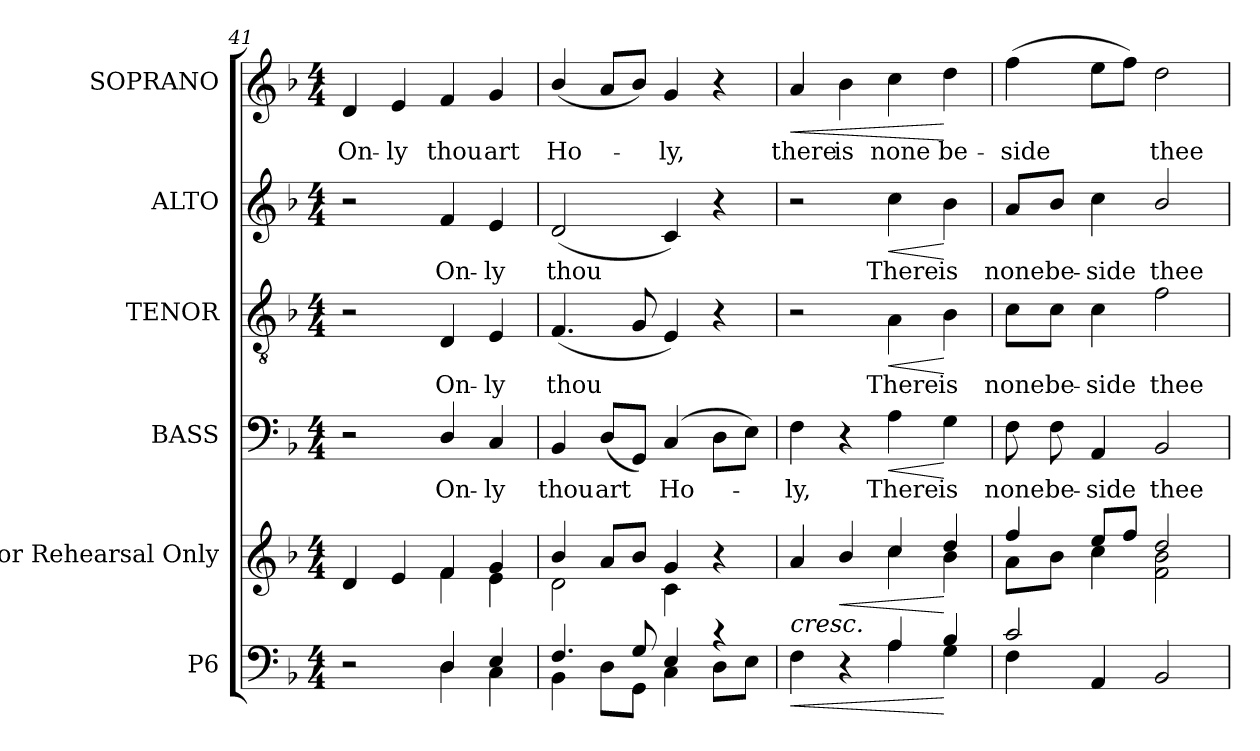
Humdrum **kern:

**kern	**dynam	**kern	**dynam	**kern	**text	**dynam	**kern	**text	**dynam	**kern	**text	**dynam	**kern	**text	**dynam
*part6	*part6	*part5	*part5	*part4	*part4	*part4	*part3	*part3	*part3	*part2	*part2	*part2	*part1	*part1	*part1
*staff6	*staff6	*staff5	*staff5	*staff4	*staff4	*staff4	*staff3	*staff3	*staff3	*staff2	*staff2	*staff2	*staff1	*staff1	*staff1
*I"P6	*	*I"For Rehearsal Only	*	*I"BASS	*	*	*I"TENOR	*	*	*I"ALTO	*	*	*I"SOPRANO	*	*
*	*	*	*	*I'B.	*	*	*I'T.	*	*	*I'A.	*	*	*I'S.	*	*
!!LO:PB:g=z
*clefF4	*	*clefG2	*	*clefF4	*	*	*clefGv2	*	*	*clefG2	*	*	*clefG2	*	*
*	*	*	*	*	*	*	*ITrd7c12	*	*	*	*	*	*	*	*
*k[b-]	*	*k[b-]	*	*k[b-]	*	*	*k[b-]	*	*	*k[b-]	*	*	*k[b-]	*	*
*F:	*	*F:	*	*F:	*	*	*F:	*	*	*F:	*	*	*F:	*	*
*M4/4	*	*M4/4	*	*M4/4	*	*	*M4/4	*	*	*M4/4	*	*	*M4/4	*	*
=41	=41	=41	=41	=41	=41	=41	=41	=41	=41	=41	=41	=41	=41	=41	=41
*^	*	*^	*	*	*	*	*	*	*	*	*	*	*	*	*
!	!	!	!	!	!	!	!	!	!	!	!	!	!	!	!	!LO:LY:b:color=#000000	!
2r	2ryy	.	4di/	2ryy	.	2r	.	.	2r	.	.	2r	.	.	4di/	On-	.
!	!	!	!	!	!	!	!	!	!	!	!	!	!	!	!	!LO:LY:b:color=#000000	!
.	.	.	4ei/	.	.	.	.	.	.	.	.	.	.	.	4ei/	-ly	.
!	!	!	!	!	!	!	!LO:LY:b:color=#000000	!	!	!	!	!	!	!	!	!	!
!	!	!	!	!	!	!	!	!	!	!LO:LY:b:color=#000000	!	!	!	!	!	!	!
!	!	!	!	!	!	!	!	!	!	!	!	!	!LO:LY:b:color=#000000	!	!	!	!
!	!	!	!	!	!	!	!	!	!	!	!	!	!	!	!	!LO:LY:b:color=#000000	!
4Di/	4Di\	.	4fi/	4fi\	.	4Di/	On-	.	4DDi/	On-	.	4fi/	On-	.	4fi/	thou	.
!	!	!	!	!	!	!	!LO:LY:b:color=#000000	!	!	!	!	!	!	!	!	!	!
!	!	!	!	!	!	!	!	!	!	!LO:LY:b:color=#000000	!	!	!	!	!	!	!
!	!	!	!	!	!	!	!	!	!	!	!	!	!LO:LY:b:color=#000000	!	!	!	!
!	!	!	!	!	!	!	!	!	!	!	!	!	!	!	!	!LO:LY:b:color=#000000	!
4Ei/	4Ci\	.	4gi/	4ei\	.	4Ci/	-ly	.	4EEi/	-ly	.	4ei/	-ly	.	4gi/	art	.
=42	=42	=42	=42	=42	=42	=42	=42	=42	=42	=42	=42	=42	=42	=42	=42	=42	=42
!	!	!	!	!	!	!	!LO:LY:b:color=#000000	!	!	!	!	!	!	!	!	!	!
!	!	!	!	!	!	!	!	!	!	!LO:LY:b:color=#000000	!	!	!	!	!	!	!
!	!	!	!	!	!	!	!	!	!	!	!	!	!LO:LY:b:color=#000000	!	!	!	!
!	!	!	!	!	!	!	!	!	!	!	!	!	!	!	!	!LO:LY:b:color=#000000	!
4.Fi/	4BB-i\	.	4b-i/	2di\	.	4BB-i/	thou	.	(4.FFi/	thou	.	(2di/	thou	.	(4b-i/	Ho-	.
!	!	!	!	!	!	!	!LO:LY:b:color=#000000	!	!	!	!	!	!	!	!	!	!
.	8Di\L	.	8ai/L	.	.	(8Di/L	art	.	.	.	.	.	.	.	8ai/L	.	.
8Gi/	8GGi\J	.	8b-i/J	.	.	8GGi/J)	.	.	8GGi/	.	.	.	.	.	8b-i/J)	.	.
!	!	!	!	!	!	!	!LO:LY:b:color=#000000	!	!	!	!	!	!	!	!	!	!
!	!	!	!	!	!	!	!	!	!	!	!	!	!	!	!	!LO:LY:b:color=#000000	!
4Ei/	4Ci\	.	4gi/	4ci\	.	(4Ci/	Ho-	.	4EEi/)	.	.	4ci/)	.	.	4gi/	-ly,	.
4r	8Di\L	.	4r	4ryy	.	8Di\L	.	.	4r	.	.	4r	.	.	4r	.	.
.	8Ei\J	.	.	.	.	8Ei\J)	.	.	.	.	.	.	.	.	.	.	.
=43	=43	=43	=43	=43	=43	=43	=43	=43	=43	=43	=43	=43	=43	=43	=43	=43	=43
!	!	!LO:HP:b	!	!	!LO:HP:b	!	!	!	!	!	!	!	!	!	!	!	!
!	!	!	!	!	!	!	!LO:LY:b:color=#000000	!	!	!	!	!	!	!	!	!	!
!	!	!	!	!	!	!	!	!	!	!	!	!	!	!	!	!LO:LY:b:color=#000000	!LO:HP:b
2ryy	4Fi\	<	4ai/	2ryy	<	4Fi\	-ly,	.	2r	.	.	2r	.	.	4ai/	there	<
!	!	!	!	!	!LO:HP:b	!	!	!	!	!	!	!	!	!	!	!	!
!	!	!	!	!	!	!	!	!	!	!	!	!	!	!	!	!LO:LY:b:color=#000000	!
.	4r	.	4b-i/	.	<	4r	.	.	.	.	.	.	.	.	4b-i\	is	.
!	!	!	!	!	!	!	!LO:LY:b:color=#000000	!LO:HP:b	!	!	!	!	!	!	!	!	!
!	!	!	!	!	!	!	!	!	!	!LO:LY:b:color=#000000	!LO:HP:b	!	!	!	!	!	!
!	!	!	!	!	!	!	!	!	!	!	!	!	!LO:LY:b:color=#000000	!LO:HP:b	!	!	!
!	!	!	!	!	!	!	!	!	!	!	!	!	!	!	!	!LO:LY:b:color=#000000	!
4Ai\	4Ai/	.	4cci/	4cci\	.	4Ai\	There	<	4AAi\	There	<	4cci\	There	<	4cci\	none	.
!	!	!	!	!	!	!	!LO:LY:b:color=#000000	!	!	!	!	!	!	!	!	!	!
!	!	!	!	!	!	!	!	!	!	!LO:LY:b:color=#000000	!	!	!	!	!	!	!
!	!	!	!	!	!	!	!	!	!	!	!	!	!LO:LY:b:color=#000000	!	!	!	!
!	!	!	!	!	!	!	!	!	!	!	!	!	!	!	!	!LO:LY:b:color=#000000	!
4B-i/	4Gi\	[	4ddi/	4b-i\	[ [	4Gi\	is	[	4BB-i\	is	[	4b-i\	is	[	4ddi\	be-	[
=44	=44	=44	=44	=44	=44	=44	=44	=44	=44	=44	=44	=44	=44	=44	=44	=44	=44
!	!	!	!	!	!	!	!LO:LY:b:color=#000000	!	!	!	!	!	!	!	!	!	!
!	!	!	!	!	!	!	!	!	!	!LO:LY:b:color=#000000	!	!	!	!	!	!	!
!	!	!	!	!	!	!	!	!	!	!	!	!	!LO:LY:b:color=#000000	!	!	!	!
!	!	!	!	!	!	!	!	!	!	!	!	!	!	!	!	!LO:LY:b:color=#000000	!
2ci/	4Fi\	.	4ffi/	8ai\L	.	8Fi\	none	.	8Ci\L	none	.	8ai/L	none	.	(4ffi\	-side	.
!	!	!	!	!	!	!	!LO:LY:b:color=#000000	!	!	!	!	!	!	!	!	!	!
!	!	!	!	!	!	!	!	!	!	!LO:LY:b:color=#000000	!	!	!	!	!	!	!
!	!	!	!	!	!	!	!	!	!	!	!	!	!LO:LY:b:color=#000000	!	!	!	!
.	.	.	.	8b-i\J	.	8Fi\	be-	.	8Ci\J	be-	.	8b-i/J	be-	.	.	.	.
!	!	!	!	!	!	!	!LO:LY:b:color=#000000	!	!	!	!	!	!	!	!	!	!
!	!	!	!	!	!	!	!	!	!	!LO:LY:b:color=#000000	!	!	!	!	!	!	!
!	!	!	!	!	!	!	!	!	!	!	!	!	!LO:LY:b:color=#000000	!	!	!	!
.	4AAi/	.	8eei/L	4cci\	.	4AAi/	-side	.	4Ci\	-side	.	4cci\	-side	.	8eei\L	.	.
.	.	.	8ffi/J	.	.	.	.	.	.	.	.	.	.	.	8ffi\J)	.	.
!	!	!	!	!	!	!	!LO:LY:b:color=#000000	!	!	!	!	!	!	!	!	!	!
!	!	!	!	!	!	!	!	!	!	!LO:LY:b:color=#000000	!	!	!	!	!	!	!
!	!	!	!	!	!	!	!	!	!	!	!	!	!LO:LY:b:color=#000000	!	!	!	!
!	!	!	!	!	!	!	!	!	!	!	!	!	!	!	!	!LO:LY:b:color=#000000	!
2ryy	2BB-i/	.	2ddi/	2fi\ 2b-i	.	2BB-i/	thee	.	2Fi\	thee	.	2b-i/	thee	.	2ddi\	thee	.
*v	*v	*	*	*	*	*	*	*	*	*	*	*	*	*	*	*	*
*	*	*v	*v	*	*	*	*	*	*	*	*	*	*	*	*	*
=	=	=	=	=	=	=	=	=	=	=	=	=	=	=	=
*-	*-	*-	*-	*-	*-	*-	*-	*-	*-	*-	*-	*-	*-	*-	*-
